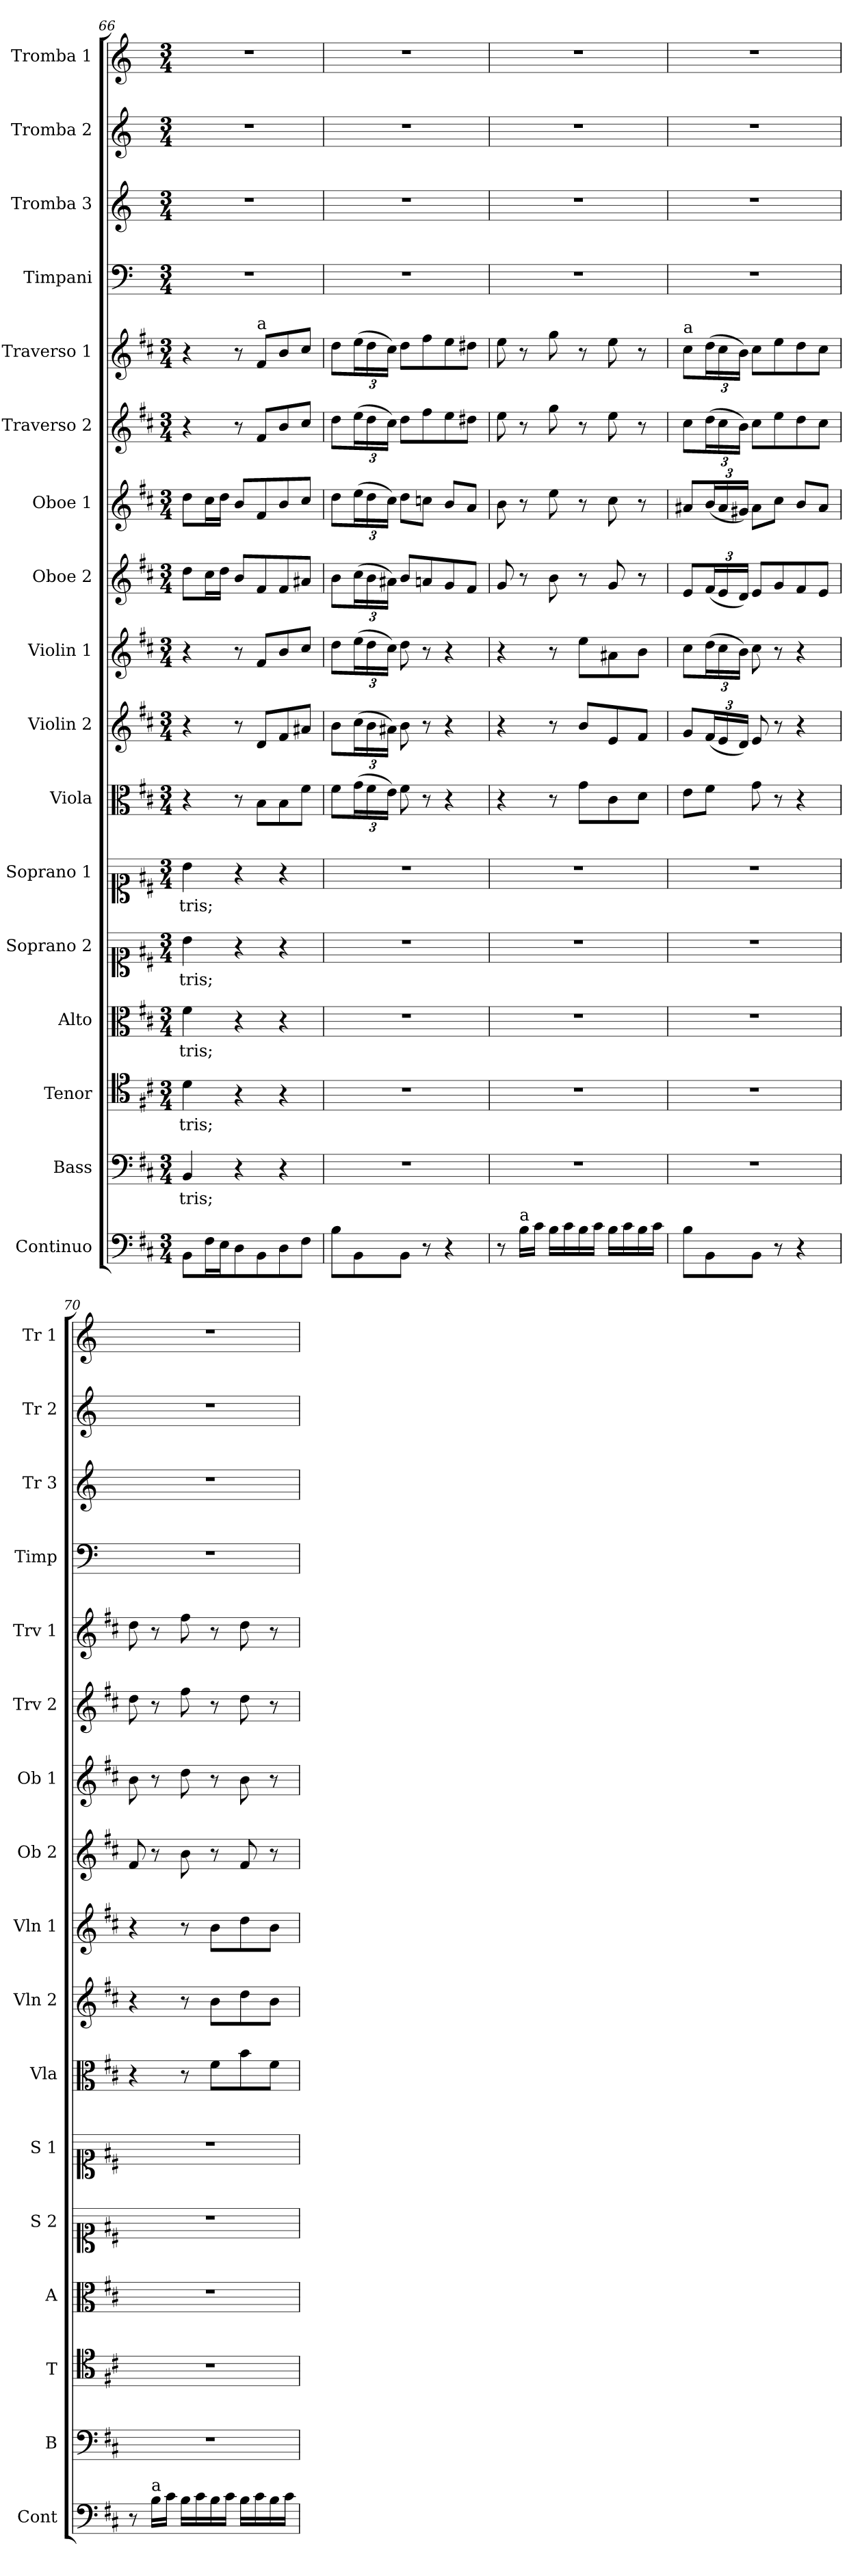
**kern	**kern	**text	**kern	**text	**kern	**text	**kern	**text	**kern	**text	**kern	**kern	**kern	**kern	**kern	**kern	**kern	**kern	**kern	**kern	**kern
*part17	*part16	*part16	*part15	*part15	*part14	*part14	*part13	*part13	*part12	*part12	*part11	*part10	*part9	*part8	*part7	*part6	*part5	*part4	*part3	*part2	*part1
*staff17	*staff16	*staff16	*staff15	*staff15	*staff14	*staff14	*staff13	*staff13	*staff12	*staff12	*staff11	*staff10	*staff9	*staff8	*staff7	*staff6	*staff5	*staff4	*staff3	*staff2	*staff1
*I"Continuo	*I"Bass	*	*I"Tenor	*	*I"Alto	*	*I"Soprano 2	*	*I"Soprano 1	*	*I"Viola	*I"Violin 2	*I"Violin 1	*I"Oboe 2	*I"Oboe 1	*I"Traverso 2	*I"Traverso 1	*I"Timpani	*I"Tromba 3	*I"Tromba 2	*I"Tromba 1
*I'Cont	*I'B	*	*I'T	*	*I'A	*	*I'S 2	*	*I'S 1	*	*I'Vla	*I'Vln 2	*I'Vln 1	*I'Ob 2	*I'Ob 1	*I'Trv 2	*I'Trv 1	*I'Timp	*I'Tr 3	*I'Tr 2	*I'Tr 1
*clefF4	*clefF4	*	*clefC4	*	*clefC3	*	*clefC1	*	*clefC1	*	*clefC3	*clefG2	*clefG2	*clefG2	*clefG2	*clefG2	*clefG2	*clefF4	*clefG2	*clefG2	*clefG2
*	*	*	*	*	*	*	*	*	*	*	*	*	*	*	*	*	*	*ITrd-1c-2	*ITrd-1c-2	*ITrd-1c-2	*ITrd-1c-2
*k[f#c#]	*k[f#c#]	*	*k[f#c#]	*	*k[f#c#]	*	*k[f#c#]	*	*k[f#c#]	*	*k[f#c#]	*k[f#c#]	*k[f#c#]	*k[f#c#]	*k[f#c#]	*k[f#c#]	*k[f#c#]	*k[f#c#]	*k[f#c#]	*k[f#c#]	*k[f#c#]
*M3/4	*M3/4	*	*M3/4	*	*M3/4	*	*M3/4	*	*M3/4	*	*M3/4	*M3/4	*M3/4	*M3/4	*M3/4	*M3/4	*M3/4	*M3/4	*M3/4	*M3/4	*M3/4
=66	=66	=66	=66	=66	=66	=66	=66	=66	=66	=66	=66	=66	=66	=66	=66	=66	=66	=66	=66	=66	=66
!	!	!LO:LY:b	!	!LO:LY:b	!	!LO:LY:b	!	!LO:LY:b	!	!LO:LY:b	!	!	!	!	!	!	!	!	!	!	!
8BB\L	4BB/	-tris;	4d\	-tris;	4f#\	-tris;	4b\	-tris;	4b\	-tris;	4r	4r	4r	8dd\L	8dd\L	4r	4r	2.r	2.r	2.r	2.r
16F#\L	.	.	.	.	.	.	.	.	.	.	.	.	.	16cc#\L	16cc#\L	.	.	.	.	.	.
16E\J	.	.	.	.	.	.	.	.	.	.	.	.	.	16dd\JJ	16dd\JJ	.	.	.	.	.	.
8D\	4r	.	4r	.	4r	.	4r	.	4r	.	8r	8r	8r	8b/L	8b/L	8r	8r	.	.	.	.
!	!	!	!	!	!	!	!	!	!	!	!	!	!	!	!	!	!LO:TX:a:t=a	!	!	!	!
8BB\	.	.	.	.	.	.	.	.	.	.	8B\L	8d/L	8f#/L	8f#/	8f#/	8f#/L	8f#/L	.	.	.	.
8D\	4r	.	4r	.	4r	.	4r	.	4r	.	8B\	8f#/	8b/	8f#/	8b/	8b/	8b/	.	.	.	.
8F#\J	.	.	.	.	.	.	.	.	.	.	8f#\J	8a#X/J	8cc#/J	8a#X/J	8cc#/J	8cc#/J	8cc#/J	.	.	.	.
=67	=67	=67	=67	=67	=67	=67	=67	=67	=67	=67	=67	=67	=67	=67	=67	=67	=67	=67	=67	=67	=67
8B\L	2.r	.	2.r	.	2.r	.	2.r	.	2.r	.	8f#\L	8b\L	8dd\L	8b\L	8dd\L	8dd\L	8dd\L	2.r	2.r	2.r	2.r
*	*	*	*	*	*	*	*	*	*	*	*Xbrackettup	*Xbrackettup	*Xbrackettup	*Xbrackettup	*Xbrackettup	*Xbrackettup	*Xbrackettup	*	*	*	*
8BB\	.	.	.	.	.	.	.	.	.	.	(24g\L	(24cc#\L	(24ee\L	(24cc#\L	(24ee\L	(24ee\L	(24ee\L	.	.	.	.
.	.	.	.	.	.	.	.	.	.	.	24f#\	24b\	24dd\	24b\	24dd\	24dd\	24dd\	.	.	.	.
.	.	.	.	.	.	.	.	.	.	.	24e\JJ)	24a#X\JJ)	24cc#\JJ)	24a#X\JJ)	24cc#\JJ)	24cc#\JJ)	24cc#\JJ)	.	.	.	.
8BB\J	.	.	.	.	.	.	.	.	.	.	8f#\	8b\	8dd\	8b/L	8dd\L	8dd\L	8dd\L	.	.	.	.
8r	.	.	.	.	.	.	.	.	.	.	8r	8r	8r	8an/	8ccn\J	8ff#\	8ff#\	.	.	.	.
4r	.	.	.	.	.	.	.	.	.	.	4r	4r	4r	8g/	8b/L	8ee\	8ee\	.	.	.	.
.	.	.	.	.	.	.	.	.	.	.	.	.	.	8f#/J	8a/J	8dd#X\J	8dd#X\J	.	.	.	.
=68	=68	=68	=68	=68	=68	=68	=68	=68	=68	=68	=68	=68	=68	=68	=68	=68	=68	=68	=68	=68	=68
8r	2.r	.	2.r	.	2.r	.	2.r	.	2.r	.	4r	4r	4r	8g/	8b\	8ee\	8ee\	2.r	2.r	2.r	2.r
!LO:TX:a:t=a	!	!	!	!	!	!	!	!	!	!	!	!	!	!	!	!	!	!	!	!	!
16B\LL	.	.	.	.	.	.	.	.	.	.	.	.	.	8r	8r	8r	8r	.	.	.	.
16c#\JJ	.	.	.	.	.	.	.	.	.	.	.	.	.	.	.	.	.	.	.	.	.
16B\LL	.	.	.	.	.	.	.	.	.	.	8r	8r	8r	8b\	8ee\	8gg\	8gg\	.	.	.	.
16c#\	.	.	.	.	.	.	.	.	.	.	.	.	.	.	.	.	.	.	.	.	.
16B\	.	.	.	.	.	.	.	.	.	.	8g\L	8b/L	8ee\L	8r	8r	8r	8r	.	.	.	.
16c#\JJ	.	.	.	.	.	.	.	.	.	.	.	.	.	.	.	.	.	.	.	.	.
16B\LL	.	.	.	.	.	.	.	.	.	.	8c#\	8e/	8a#X\	8g/	8cc#\	8ee\	8ee\	.	.	.	.
16c#\	.	.	.	.	.	.	.	.	.	.	.	.	.	.	.	.	.	.	.	.	.
16B\	.	.	.	.	.	.	.	.	.	.	8d\J	8f#/J	8b\J	8r	8r	8r	8r	.	.	.	.
16c#\JJ	.	.	.	.	.	.	.	.	.	.	.	.	.	.	.	.	.	.	.	.	.
=69	=69	=69	=69	=69	=69	=69	=69	=69	=69	=69	=69	=69	=69	=69	=69	=69	=69	=69	=69	=69	=69
!	!	!	!	!	!	!	!	!	!	!	!	!	!	!	!	!	!LO:TX:a:t=a	!	!	!	!
8B\L	2.r	.	2.r	.	2.r	.	2.r	.	2.r	.	8e\L	8g/L	8cc#\L	8e/L	8a#X/L	8cc#\L	8cc#\L	2.r	2.r	2.r	2.r
8BB\	.	.	.	.	.	.	.	.	.	.	8f#\J	(24f#/L	(24dd\L	(24f#/L	(24b/L	(24dd\L	(24dd\L	.	.	.	.
.	.	.	.	.	.	.	.	.	.	.	.	24e/	24cc#\	24e/	24a#/	24cc#\	24cc#\	.	.	.	.
.	.	.	.	.	.	.	.	.	.	.	.	24d/JJ)	24b\JJ)	24d/JJ)	24g#X/JJ)	24b\JJ)	24b\JJ)	.	.	.	.
8BB\J	.	.	.	.	.	.	.	.	.	.	8g\	8e/	8cc#\	8e/L	8a#\L	8cc#\L	8cc#\L	.	.	.	.
8r	.	.	.	.	.	.	.	.	.	.	8r	8r	8r	8g/	8cc#\J	8ee\	8ee\	.	.	.	.
4r	.	.	.	.	.	.	.	.	.	.	4r	4r	4r	8f#/	8b/L	8dd\	8dd\	.	.	.	.
.	.	.	.	.	.	.	.	.	.	.	.	.	.	8e/J	8a#/J	8cc#\J	8cc#\J	.	.	.	.
!!LO:PB:g=z
=70	=70	=70	=70	=70	=70	=70	=70	=70	=70	=70	=70	=70	=70	=70	=70	=70	=70	=70	=70	=70	=70
8r	2.r	.	2.r	.	2.r	.	2.r	.	2.r	.	4r	4r	4r	8f#/	8b\	8dd\	8dd\	2.r	2.r	2.r	2.r
!LO:TX:a:t=a	!	!	!	!	!	!	!	!	!	!	!	!	!	!	!	!	!	!	!	!	!
16B\LL	.	.	.	.	.	.	.	.	.	.	.	.	.	8r	8r	8r	8r	.	.	.	.
16c#\JJ	.	.	.	.	.	.	.	.	.	.	.	.	.	.	.	.	.	.	.	.	.
16B\LL	.	.	.	.	.	.	.	.	.	.	8r	8r	8r	8b\	8dd\	8ff#\	8ff#\	.	.	.	.
16c#\	.	.	.	.	.	.	.	.	.	.	.	.	.	.	.	.	.	.	.	.	.
16B\	.	.	.	.	.	.	.	.	.	.	8f#\L	8b\L	8b\L	8r	8r	8r	8r	.	.	.	.
16c#\JJ	.	.	.	.	.	.	.	.	.	.	.	.	.	.	.	.	.	.	.	.	.
16B\LL	.	.	.	.	.	.	.	.	.	.	8b\	8dd\	8dd\	8f#/	8b\	8dd\	8dd\	.	.	.	.
16c#\	.	.	.	.	.	.	.	.	.	.	.	.	.	.	.	.	.	.	.	.	.
16B\	.	.	.	.	.	.	.	.	.	.	8f#\J	8b\J	8b\J	8r	8r	8r	8r	.	.	.	.
16c#\JJ	.	.	.	.	.	.	.	.	.	.	.	.	.	.	.	.	.	.	.	.	.
=	=	=	=	=	=	=	=	=	=	=	=	=	=	=	=	=	=	=	=	=	=
*-	*-	*-	*-	*-	*-	*-	*-	*-	*-	*-	*-	*-	*-	*-	*-	*-	*-	*-	*-	*-	*-
